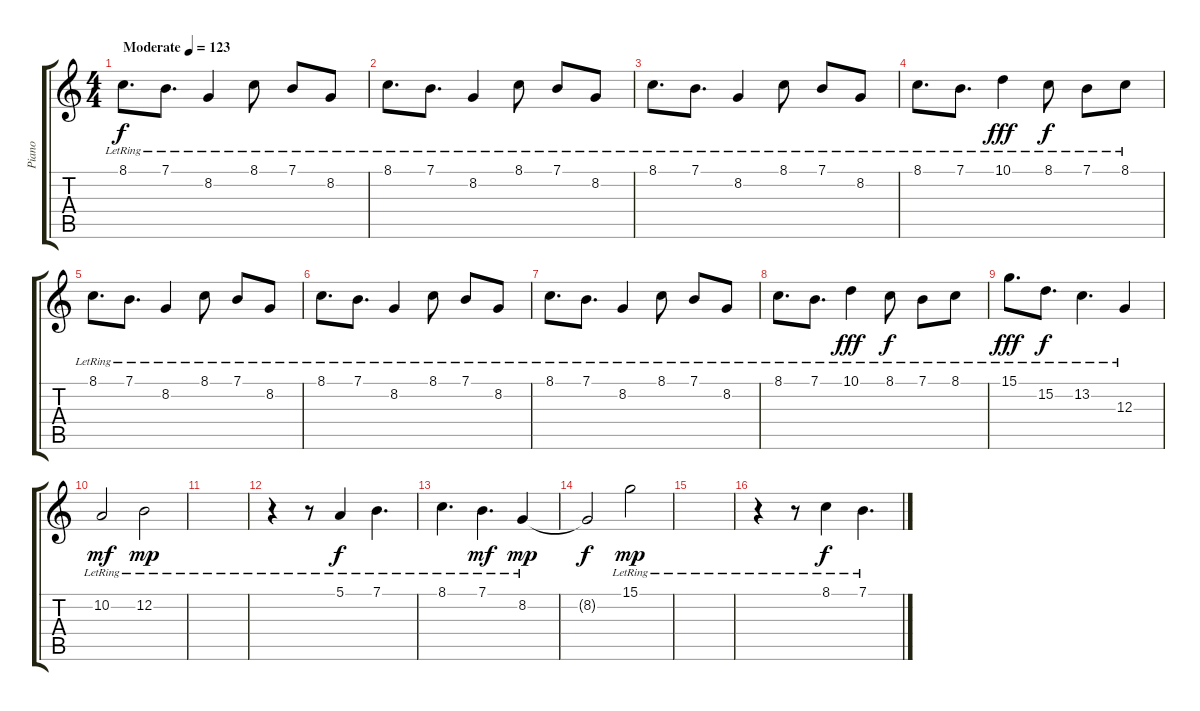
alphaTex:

\track ("Piano" "Piano") {instrument acousticgrandpiano}
\staff {score tabs}
\tuning (E4 B3 G3 D3 A2 E2) {hide}
\ts (4 4)
\tempo (123 "Moderate")
\clef g2
\ks c
8.1{lr}.8{d dy f instrument acousticgrandpiano} 7.1{lr}.8{d} 8.2{lr}.4 8.1{lr}.8 7.1{lr}.8 8.2{lr}.8 |
8.1{lr}.8{d} 7.1{lr}.8{d} 8.2{lr}.4 8.1{lr}.8 7.1{lr}.8 8.2{lr}.8 |
8.1{lr}.8{d} 7.1{lr}.8{d} 8.2{lr}.4 8.1{lr}.8 7.1{lr}.8 8.2{lr}.8 |
8.1{lr}.8{d} 7.1{lr}.8{d} 10.1{lr}.4{dy fff} 8.1{lr}.8{dy f} 7.1{lr}.8 8.1{lr}.8 |
8.1{lr}.8{d} 7.1{lr}.8{d} 8.2{lr}.4 8.1{lr}.8 7.1{lr}.8 8.2{lr}.8 |
8.1{lr}.8{d} 7.1{lr}.8{d} 8.2{lr}.4 8.1{lr}.8 7.1{lr}.8 8.2{lr}.8 |
8.1{lr}.8{d} 7.1{lr}.8{d} 8.2{lr}.4 8.1{lr}.8 7.1{lr}.8 8.2{lr}.8 |
8.1{lr}.8{d} 7.1{lr}.8{d} 10.1{lr}.4{dy fff} 8.1{lr}.8{dy f} 7.1{lr}.8 8.1{lr}.8 |
15.1{lr}.8{d dy fff} 15.2{lr}.8{d dy f} 13.2{lr}.4{d} 12.3{lr}.4 |
10.2{lr}.2{dy mf} 12.2{lr}.2{dy mp} |
|
r.4 r.8 5.1{lr}.4{dy f} 7.1{lr}.4{d} |
8.1{lr}.4{d} 7.1{lr}.4{d dy mf} 8.2{lr}.4{dy mp} |
8.2{t}.2{dy f} 15.1{lr}.2{dy mp} |
|
r.4 r.8 8.1{lr}.4{dy f} 7.1{lr}.4{d}
